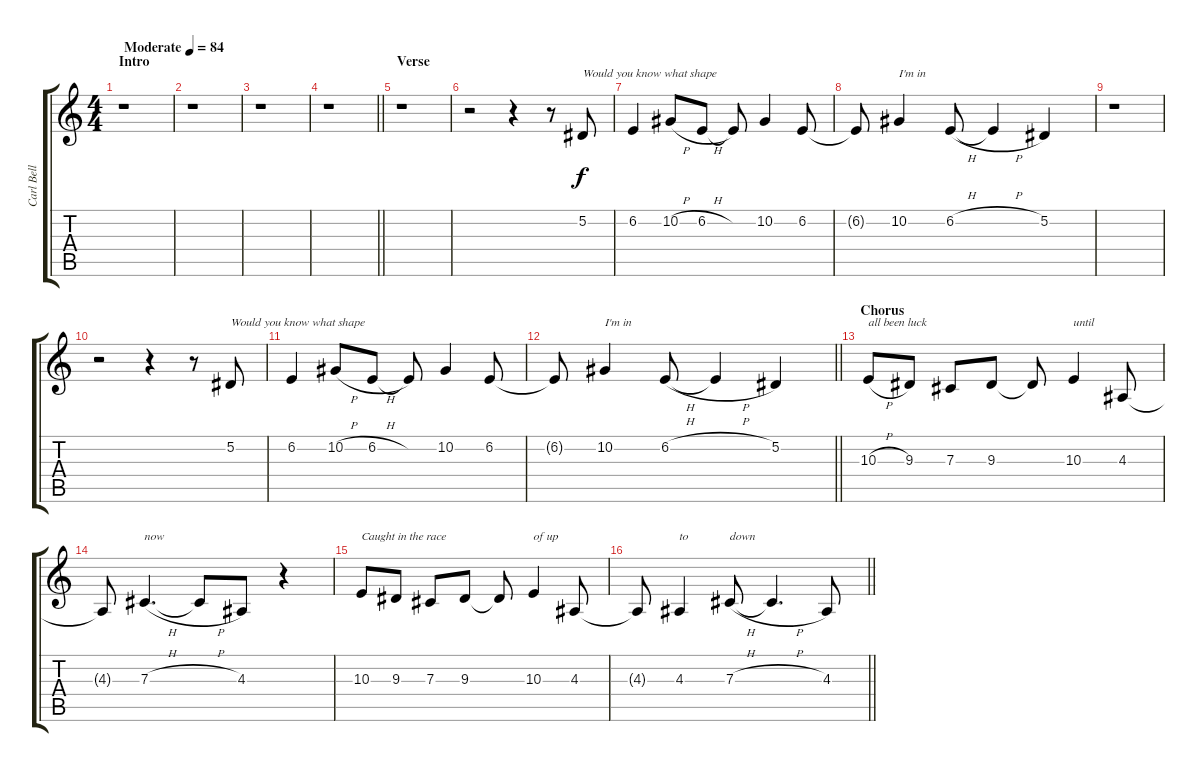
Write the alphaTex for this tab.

\track ("Carl Bell (Backing Vocals)" "Carl Bell ") {instrument violin}
\staff {score tabs}
\tuning (Eb4 Bb3 Gb3 Db3 Ab2 Eb2) {hide}
\ts (4 4)
\section ("" "Intro")
\tempo (84 "Moderate")
\clef g2
\ks c
r.1{dy f instrument violin} |
r.1 |
r.1 |
\barLineRight lightlight
r.1 |
\section ("" "Verse")
r.1 |
r.2 r.4 r.8 5.2.8{txt "Would you know what shape"} |
6.2.4 10.2{h}.8 6.2{h}.8 6.2{t}.8 10.2.4 6.2.8 |
6.2{t}.8 10.2.4{txt "I'm in"} 6.2{h}.8 6.2{h t}.4 5.2.4 |
r.1 |
r.2 r.4 r.8 5.2.8{txt "Would you know what shape"} |
6.2.4 10.2{h}.8 6.2{h}.8 6.2{t}.8 10.2.4 6.2.8 |
\barLineRight lightlight
6.2{t}.8 10.2.4{txt "I'm in"} 6.2{h}.8 6.2{h t}.4 5.2.4 |
\section ("" "Chorus")
10.3{h}.8{txt "all been luck" instrument harmonica} 9.3.8 7.3.8 9.3.8 9.3{t}.8 10.3.4{txt "until"} 4.3.8 |
4.3{t}.8 7.3{h}.4{d txt "now"} 7.3{h t}.8 4.3.8 r.4 |
10.3.8{txt "Caught in the race"} 9.3.8 7.3.8 9.3.8 9.3{t}.8 10.3.4{txt "of up"} 4.3.8 |
\barLineRight lightlight
4.3{t}.8 4.3.4{txt "to"} 7.3{h}.8{txt "down"} 7.3{h t}.4{d} 4.3{h}.8
